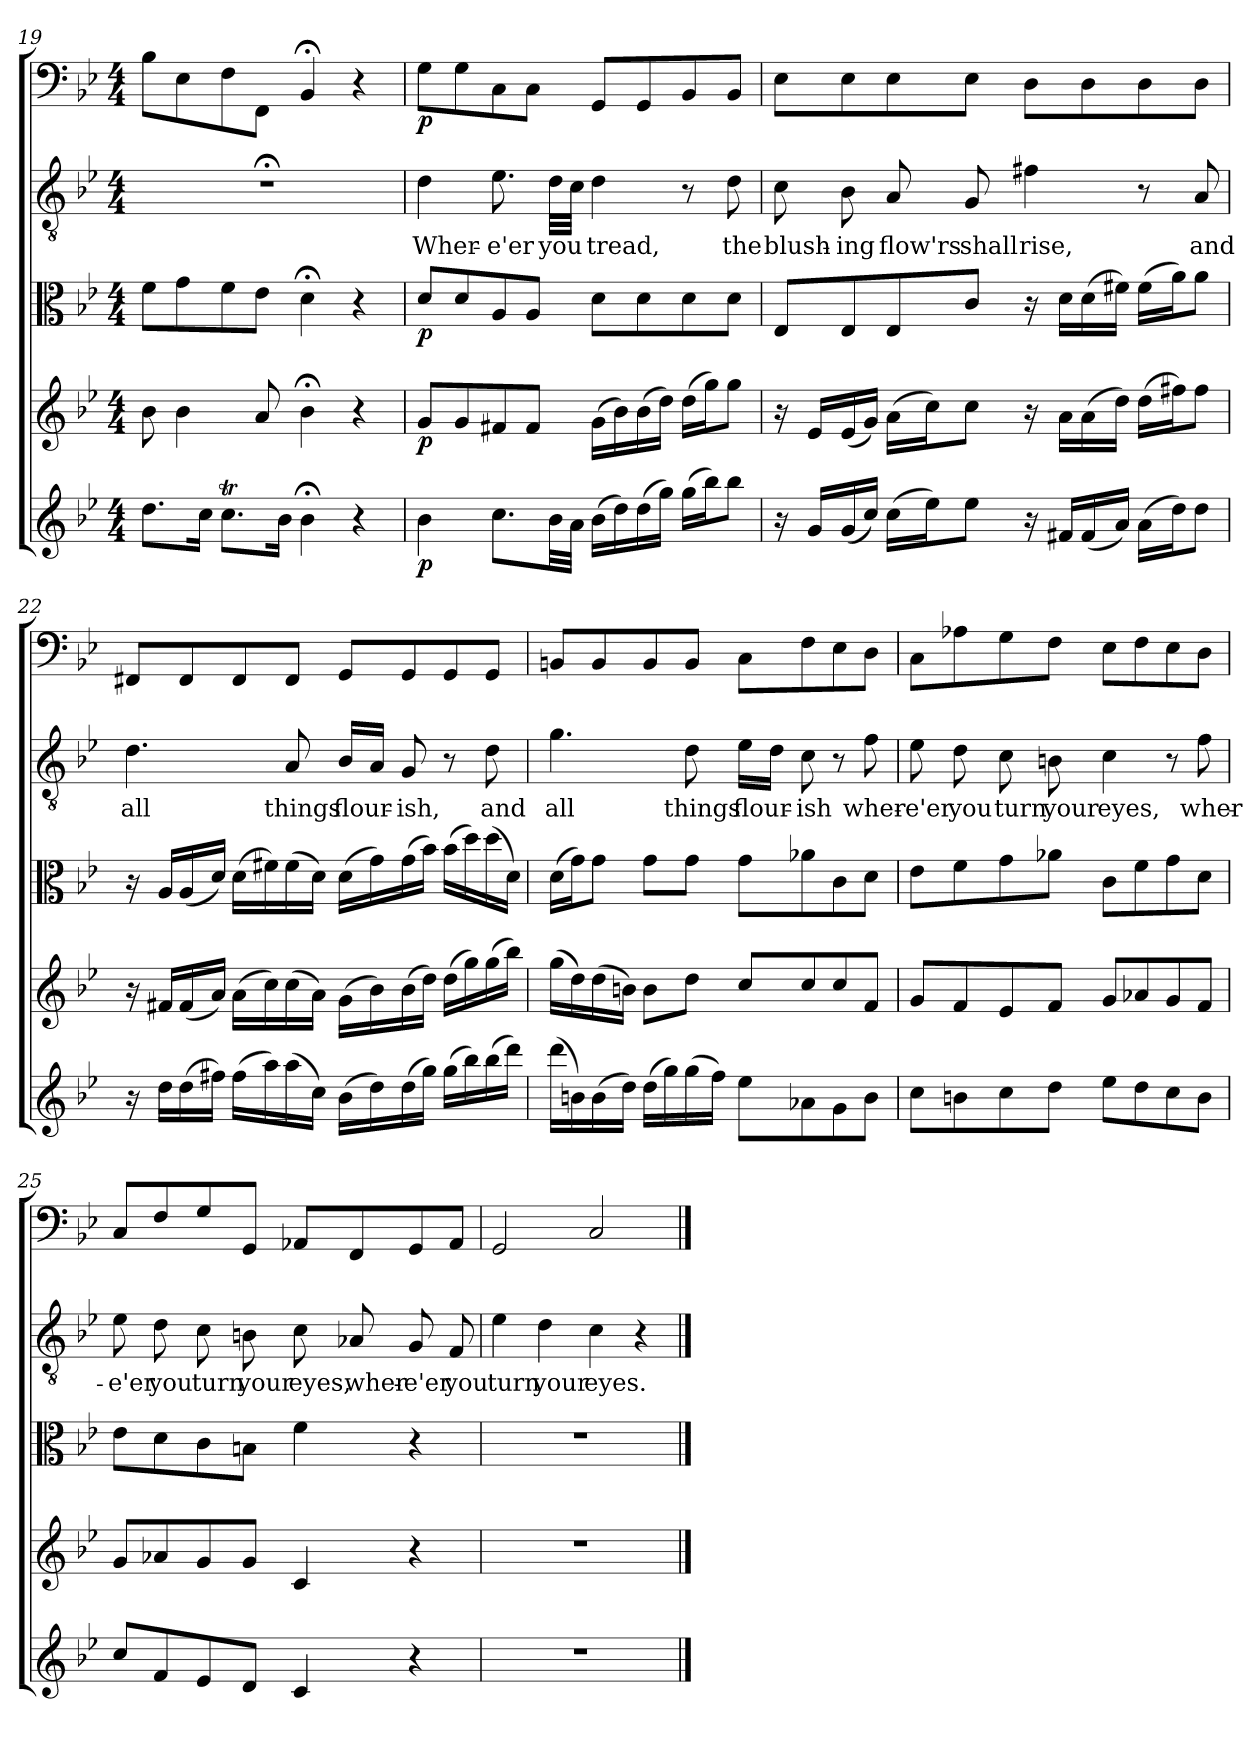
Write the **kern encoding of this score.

**kern	**dynam	**kern	**dynam	**kern	**dynam	**kern	**text	**kern	**dynam
*part5	*part5	*part4	*part4	*part3	*part3	*part2	*part2	*part1	*part1
*staff5	*staff5	*staff4	*staff4	*staff3	*staff3	*staff2	*staff2	*staff1	*staff1
*clefG2	*	*clefG2	*	*clefC3	*	*clefGv2	*	*clefF4	*
*k[b-e-]	*	*k[b-e-]	*	*k[b-e-]	*	*k[b-e-]	*	*k[b-e-]	*
*B-:	*	*B-:	*	*B-:	*	*B-:	*	*B-:	*
*M4/4	*	*M4/4	*	*M4/4	*	*M4/4	*	*M4/4	*
=19	=19	=19	=19	=19	=19	=19	=19	=19	=19
8.dd\L	.	8b-\	.	8f\L	.	1r;<	.	8B-\L	.
.	.	4b-\	.	8g\	.	.	.	8E-\	.
16cc\Jk	.	.	.	.	.	.	.	.	.
8.ccT\L	.	.	.	8f\	.	.	.	8F\	.
.	.	8a/	.	8e-\J	.	.	.	8FF\J	.
16b-\Jk	.	.	.	.	.	.	.	.	.
4b-;<\	.	4b-;<\	.	4d;<\	.	.	.	4BB-;</	.
4r	.	4r	.	4r	.	.	.	4r	.
=20	=20	=20	=20	=20	=20	=20	=20	=20	=20
4b-\	p	8g/L	p	8d/L	p	4d\	Wher-	8G\L	p
.	.	8g/	.	8d/	.	.	.	8G\	.
8.cc\L	.	8f#X/	.	8A/	.	8.e-\	-e'er	8C\	.
.	.	8f#/J	.	8A/J	.	.	.	8C\J	.
32b-\LL	.	.	.	.	.	32d\LLL	you	.	.
32a\JJJ	.	.	.	.	.	32c\JJJ	.	.	.
(16b-\LL	.	(16g\LL	.	8d\L	.	4d\	tread,	8GG/L	.
16dd\)	.	16b-\)	.	.	.	.	.	.	.
(16dd\	.	(16b-\	.	8d\	.	.	.	8GG/	.
16gg\JJ)	.	16dd\JJ)	.	.	.	.	.	.	.
(16gg\LL	.	(16dd\LL	.	8d\	.	8r	.	8BB-/	.
16bb-\J)	.	16gg\J)	.	.	.	.	.	.	.
8bb-\J	.	8gg\J	.	8d\J	.	8d\	the	8BB-/J	.
=21	=21	=21	=21	=21	=21	=21	=21	=21	=21
16r	.	16r	.	8E-/L	.	8c\	blush-	8E-\L	.
16g/LL	.	16e-/LL	.	.	.	.	.	.	.
(16g/	.	(16e-/	.	8E-/	.	8B-\	-ing	8E-\	.
16cc/JJ)	.	16g/JJ)	.	.	.	.	.	.	.
(16cc\LL	.	(16a\LL	.	8E-/	.	8A/	flow'rs	8E-\	.
16ee-\J)	.	16cc\J)	.	.	.	.	.	.	.
8ee-\J	.	8cc\J	.	8c/J	.	8G/	shall	8E-\J	.
16r	.	16r	.	16r	.	4f#X\	rise,	8D\L	.
16f#X/LL	.	16a\LL	.	16d\LL	.	.	.	.	.
(16f#/	.	(16a\	.	(16d\	.	.	.	8D\	.
16a/JJ)	.	16dd\JJ)	.	16f#X\JJ)	.	.	.	.	.
(16a\LL	.	(16dd\LL	.	(16f#\LL	.	8r	.	8D\	.
16dd\J)	.	16ff#X\J)	.	16a\J)	.	.	.	.	.
8dd\J	.	8ff#\J	.	8a\J	.	8A/	and	8D\J	.
=22	=22	=22	=22	=22	=22	=22	=22	=22	=22
16r	.	16r	.	16r	.	4.d\	all	8FF#X/L	.
16dd\LL	.	16f#X/LL	.	16A/LL	.	.	.	.	.
(16dd\	.	(16f#/	.	(16A/	.	.	.	8FF#/	.
16ff#X\JJ)	.	16a/JJ)	.	16d/JJ)	.	.	.	.	.
(16ff#\LL	.	(16a\LL	.	(16d\LL	.	.	.	8FF#/	.
16aa\)	.	16cc\)	.	16f#X\)	.	.	.	.	.
(16aa\	.	(16cc\	.	(16f#\	.	8A/	things	8FF#/J	.
16cc\JJ)	.	16a\JJ)	.	16d\JJ)	.	.	.	.	.
(16b-\LL	.	(16g\LL	.	(16d\LL	.	16B-/LL	flour-	8GG/L	.
16dd\)	.	16b-\)	.	16g\)	.	16A/JJ	.	.	.
(16dd\	.	(16b-\	.	(16g\	.	8G/	-ish,	8GG/	.
16gg\JJ)	.	16dd\JJ)	.	16b-\JJ)	.	.	.	.	.
(16gg\LL	.	(16dd\LL	.	(16b-\LL	.	8r	.	8GG/	.
16bb-\)	.	16gg\)	.	16dd\)	.	.	.	.	.
(16bb-\	.	(16gg\	.	(16dd\	.	8d\	and	8GG/J	.
16ddd\JJ)	.	16bb-\JJ)	.	16d\JJ)	.	.	.	.	.
=23	=23	=23	=23	=23	=23	=23	=23	=23	=23
(16ddd\LL	.	(16gg\LL	.	(16d\LL	.	4.g\	all	8BBn/L	.
16bn\)	.	16dd\)	.	16g\J)	.	.	.	.	.
(16b\	.	(16dd\	.	8g\J	.	.	.	8BB/	.
16dd\JJ)	.	16bn\JJ)	.	.	.	.	.	.	.
(16dd\LL	.	8b\L	.	8g\L	.	.	.	8BB/	.
16gg\)	.	.	.	.	.	.	.	.	.
(16gg\	.	8dd\J	.	8g\J	.	8d\	things	8BB/J	.
16ff\JJ)	.	.	.	.	.	.	.	.	.
8ee-\L	.	8cc/L	.	8g\L	.	16e-\LL	flour-	8C\L	.
.	.	.	.	.	.	16d\JJ	.	.	.
8a-X\	.	8cc/	.	8a-X\	.	8c\	-ish	8F\	.
8g\	.	8cc/	.	8c\	.	8r	.	8E-\	.
8b\J	.	8f/J	.	8d\J	.	8f\	wher-	8D\J	.
=24	=24	=24	=24	=24	=24	=24	=24	=24	=24
8cc\L	.	8g/L	.	8e-\L	.	8e-\	-e'er	8C\L	.
8bn\	.	8f/	.	8f\	.	8d\	you	8A-X\	.
8cc\	.	8e-/	.	8g\	.	8c\	turn	8G\	.
8dd\J	.	8f/J	.	8a-X\J	.	8Bn\	your	8F\J	.
8ee-\L	.	8g/L	.	8c\L	.	4c\	eyes,	8E-\L	.
8dd\	.	8a-X/	.	8f\	.	.	.	8F\	.
8cc\	.	8g/	.	8g\	.	8r	.	8E-\	.
8b\J	.	8f/J	.	8d\J	.	8f\	wher-	8D\J	.
=25	=25	=25	=25	=25	=25	=25	=25	=25	=25
8cc/L	.	8g/L	.	8e-\L	.	8e-\	-e'er	8C/L	.
8f/	.	8a-X/	.	8d\	.	8d\	you	8F/	.
8e-/	.	8g/	.	8c\	.	8c\	turn	8G/	.
8d/J	.	8g/J	.	8Bn\J	.	8Bn\	your	8GG/J	.
4c/	.	4c/	.	4f\	.	8c\	eyes,	8AA-X/L	.
.	.	.	.	.	.	8A-X/	wher-	8FF/	.
4r	.	4r	.	4r	.	8G/	-e'er	8GG/	.
.	.	.	.	.	.	8F/	you	8AA-/J	.
=26	=26	=26	=26	=26	=26	=26	=26	=26	=26
1r	.	1r	.	1r	.	4e-\	turn	2GG/	.
.	.	.	.	.	.	4d\	your	.	.
.	.	.	.	.	.	4c\	eyes.	2C/	.
.	.	.	.	.	.	4r	.	.	.
==	==	==	==	==	==	==	==	==	==
*-	*-	*-	*-	*-	*-	*-	*-	*-	*-
